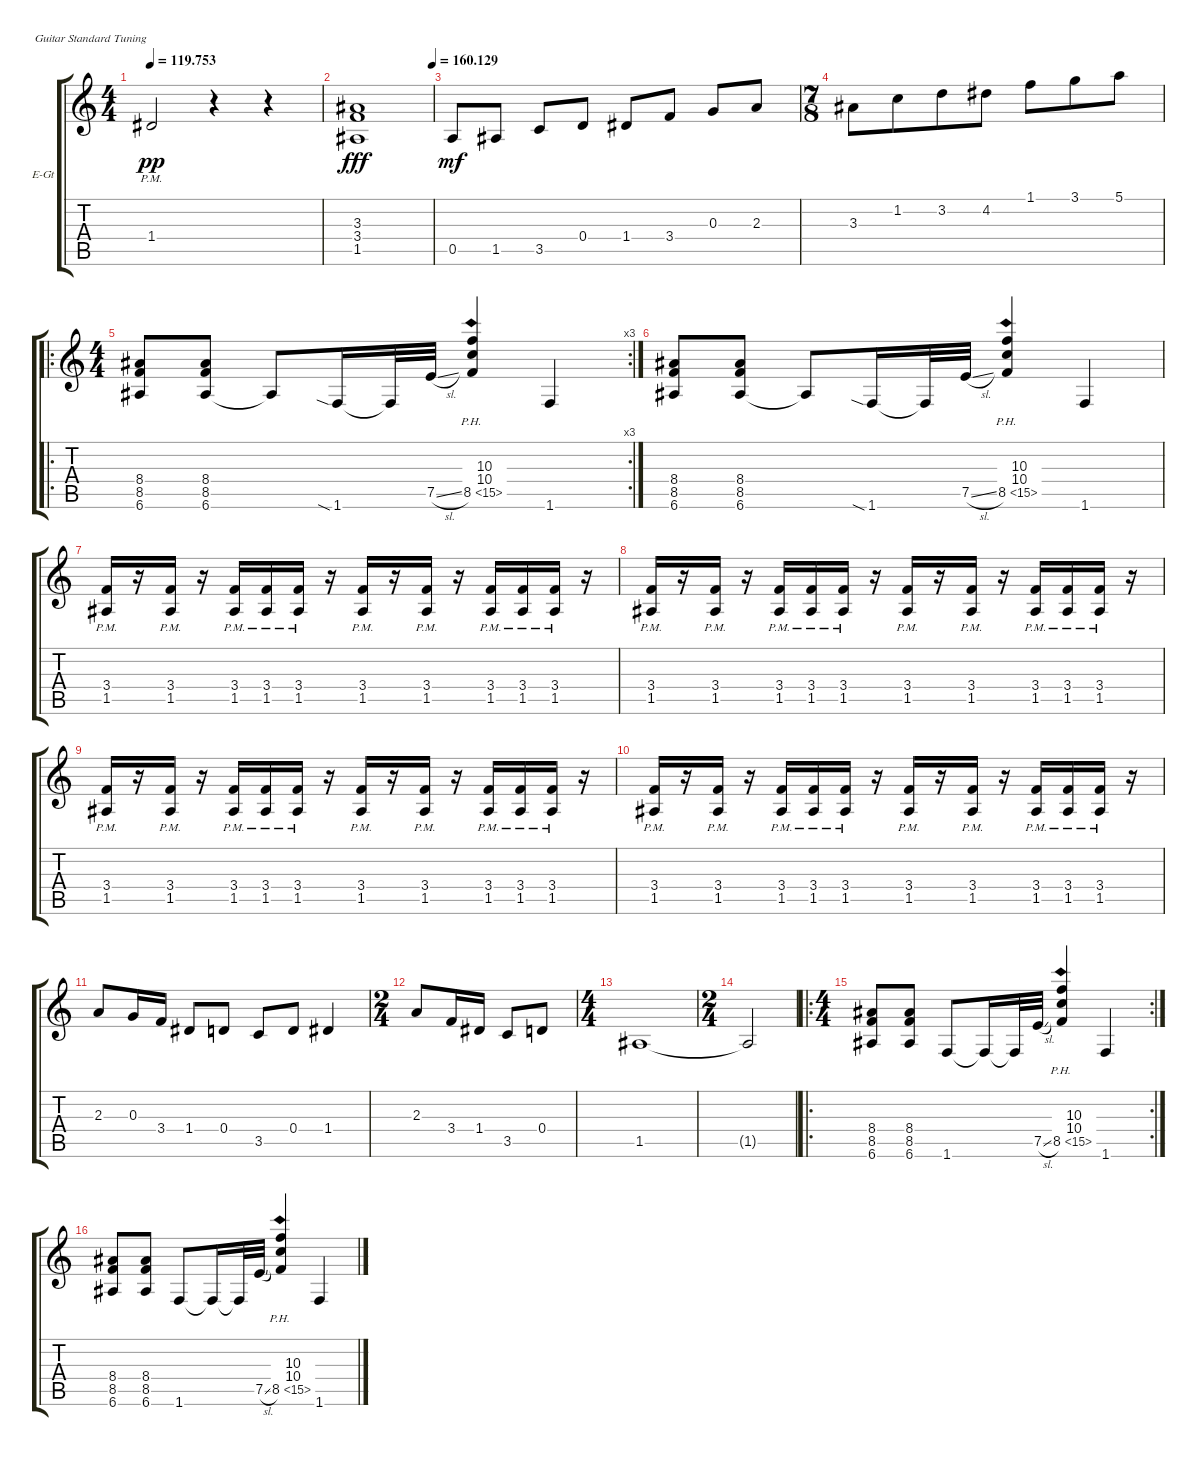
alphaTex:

\defaultSystemsLayout 4
\bracketExtendMode groupsimilarinstruments
\firstSystemTrackNameOrientation horizontal
\otherSystemsTrackNameOrientation horizontal
\track ("Electric Guitar" "E-Gt") {instrument overdrivenguitar}
\staff {score tabs}
\tuning (E4 B3 G3 D3 A2 E2)
\ts (4 4)
\tempo
119.753
\accidentals auto
\clef g2
\ottava regular
\simile none
\ks c
1.4{pm}.2{dy pp} r.4 r.4 |
\tempo (160.129 1)
(1.5 3.4 3.3).1{dy fff} |
0.5.8{dy mf} 1.5.8 3.5.8 0.4.8 1.4.8 3.4.8 0.3.8 2.3.8 |
\ts (7 8)
3.3.8 1.2.8 3.2.8 4.2.8 1.1.8 3.1.8 5.1.8 |
\ro
\rc 3
\ts (4 4)
(8.5 8.4 6.6).8 (8.5 8.4 6.6).8 6.6{t}.8 1.6{sia}.16 1.6{t}.32 7.5{sl}.32 (8.5{ph 7} 10.4 10.3).4 1.6.4 |
(8.5 8.4 6.6).8 (8.5 8.4 6.6).8 6.6{t}.8 1.6{sia}.16 1.6{t}.32 7.5{sl}.32 (8.5{ph 7} 10.4 10.3).4 1.6.4 |
(1.5{pm} 3.4).16 r.16 (1.5{pm} 3.4).16 r.16 (1.5{pm} 3.4).16 (1.5{pm} 3.4).16 (1.5{pm} 3.4).16 r.16 (1.5{pm} 3.4).16 r.16 (1.5{pm} 3.4).16 r.16 (1.5{pm} 3.4).16 (1.5{pm} 3.4).16 (1.5{pm} 3.4).16 r.16 |
(1.5{pm} 3.4).16 r.16 (1.5{pm} 3.4).16 r.16 (1.5{pm} 3.4).16 (1.5{pm} 3.4).16 (1.5{pm} 3.4).16 r.16 (1.5{pm} 3.4).16 r.16 (1.5{pm} 3.4).16 r.16 (1.5{pm} 3.4).16 (1.5{pm} 3.4).16 (1.5{pm} 3.4).16 r.16 |
(1.5{pm} 3.4).16 r.16 (1.5{pm} 3.4).16 r.16 (1.5{pm} 3.4).16 (1.5{pm} 3.4).16 (1.5{pm} 3.4).16 r.16 (1.5{pm} 3.4).16 r.16 (1.5{pm} 3.4).16 r.16 (1.5{pm} 3.4).16 (1.5{pm} 3.4).16 (1.5{pm} 3.4).16 r.16 |
(1.5{pm} 3.4).16 r.16 (1.5{pm} 3.4).16 r.16 (1.5{pm} 3.4).16 (1.5{pm} 3.4).16 (1.5{pm} 3.4).16 r.16 (1.5{pm} 3.4).16 r.16 (1.5{pm} 3.4).16 r.16 (1.5{pm} 3.4).16 (1.5{pm} 3.4).16 (1.5{pm} 3.4).16 r.16 |
2.3.8 0.3.16 3.4.16 1.4.8 0.4.8 3.5.8 0.4.8 1.4.4 |
\ts (2 4)
2.3.8 3.4.16 1.4.16 3.5.8 0.4.8 |
\ts (4 4)
1.5.1 |
\ts (2 4)
1.5{t}.2 |
\ro
\rc 2
\ts (4 4)
(8.5 8.4 6.6).8 (8.5 8.4 6.6).8 1.6.8 1.6{t}.16 1.6{t}.32 7.5{sl}.32 (8.5{ph 7} 10.4 10.3).4 1.6.4 |
(8.5 8.4 6.6).8 (8.5 8.4 6.6).8 1.6.8 1.6{t}.16 1.6{t}.32 7.5{sl}.32 (8.5{ph 7} 10.4 10.3).4 1.6.4
